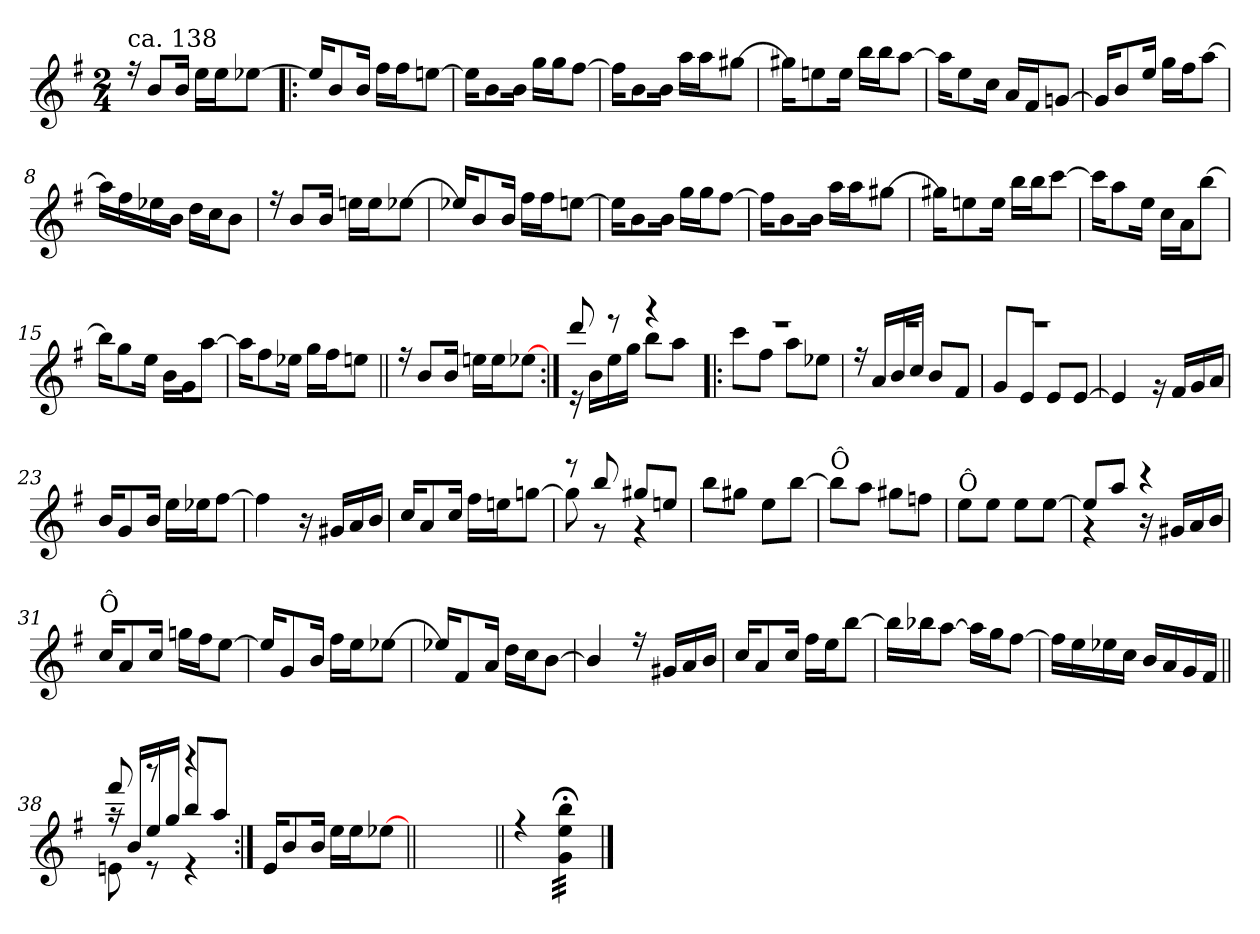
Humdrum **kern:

**kern
*part1
*staff1
*clefG2
*k[f#]
*G:
*M2/4
=1
*^
!LO:TX:a:t=ca. 138	!
16rff	2ryy
8b/L	.
16b/Jk	.
16ee\LL	.
16ee\J	.
[<8ee-X\J	.
=2!|:	=2!|:
16ee-/KL]	2ryy
8b/	.
16b/Jk	.
16ff#\LL	.
16ff#\J	.
[<8een\J	.
=3	=3
16een\KL]	2ryy
8b\	.
16b\Jk	.
16gg\LL	.
16gg\J	.
[<8ff#\J	.
=4	=4
16ff#\KL]	2ryy
8b\	.
16b\Jk	.
16aa\LL	.
16aa\J	.
[<8gg#X\J	.
!!LO:LB:g=z	!!
=5	=5
16gg#X\KL]	2ryy
8een\	.
16ee\Jk	.
16bb\LL	.
16bb\J	.
[<8aa\J	.
=6	=6
16aa\KL]	2ryy
8ee\	.
16cc\Jk	.
16a/LL	.
16f#/J	.
[>8gn/J	.
=7	=7
16g/KL]	2ryy
8b/	.
16ee/Jk	.
16gg\LL	.
16ff#\J	.
[<8aa\J	.
=8	=8
16aa\LL]	2ryy
16ff#\	.
16ee-X\	.
16b\JJ	.
16dd\LL	.
16cc\J	.
8b\J	.
=9	=9
16rff	2ryy
8b/L	.
16b/Jk	.
16een\LL	.
16ee\J	.
[<8ee-X\J	.
!!LO:LB:g=z	!!
=10	=10
16ee-X/KL]	2ryy
8b/	.
16b/Jk	.
16ff#\LL	.
16ff#\J	.
[<8een\J	.
=11	=11
16een\KL]	2ryy
8b\	.
16b\Jk	.
16gg\LL	.
16gg\J	.
[<8ff#\J	.
=12	=12
16ff#\KL]	2ryy
8b\	.
16b\Jk	.
16aa\LL	.
16aa\J	.
[<8gg#X\J	.
=13	=13
16gg#X\KL]	2ryy
8een\	.
16ee\Jk	.
16bb\LL	.
16bb\J	.
[<8ccc\J	.
!!LO:LB:g=z	!!
=14	=14
16ccc\KL]	2ryy
8aa\	.
16ee\Jk	.
16cc\LL	.
16a\J	.
[<8bb\J	.
=15	=15
16bb\KL]	2ryy
8gg\	.
16ee\Jk	.
16b\LL	.
16g\J	.
[<8aa\J	.
=16	=16
16aa\KL]	2ryy
8ff#\	.
16ee-X\Jk	.
16gg\LL	.
16ff#\J	.
8een\J	.
=17||	=17||
16rff	2ryy
8b/L	.
16b/Jk	.
16een\LL	.
16ee\J	.
[<8ee-X\J	.
!!LO:LB:g=z	!!
=18:|!	=18:|!
*	*^
16re	8ryy	8ddd!/
16b\LL	.	.
16ee\	8ryy	8reee
16gg\JJ	.	.
8bb\L	4ryy	4rfff
8aa\J	.	.
=19!|:	=19!|:	=19!|:
8ccc\L	2ryy	2reee
8ff#\J	.	.
8aa\L	.	.
8ee-X\J	.	.
*	*v	*v
=20	=20
16rff	2reee
16a/LL	.
16b/	.
16cc/JJ	.
8b/L	.
8f#/J	.
=21	=21
*	*^
8g/L	2ryy	2reee
8e/J	.	.
8e/L	.	.
[>8e/J	.	.
*	*v	*v
!!LO:LB:g=z
=22	=22
4e/]	2ryy
16rg	.
16f#/LL	.
16g/	.
16a/JJ	.
=23	=23
16b/KL	2ryy
8g/	.
16b/Jk	.
16ee\LL	.
16ee-X\J	.
[<8ff#\J	.
=24	=24
4ff#\]	2ryy
16ra	.
16g#X/LL	.
16a/	.
16b/JJ	.
=25	=25
16cc/KL	2ryy
8a/	.
16cc/Jk	.
16ff#\LL	.
16een\J	.
[<8ggn\J	.
!!LO:LB:g=z	!!
=26	=26
*	*^
8gg\]	8rddd	8ryy
8rg	8bb/	8ryy
4rg	8gg#X/L	4ryy
.	8een/J	.
*	*v	*v
=27	=27
8bb\L	2ryy
8gg#X\J	.
8ee\L	.
[<8bb\J	.
=28	=28
!LO:TX:a:t=Ô	!
8bb\L]	2ryy
8aa\J	.
8gg#X\L	.
8ffn\J	.
=29	=29
!LO:TX:a:t=Ô	!
8ee\L	2ryy
8ee\J	.
8ee\L	.
[<8ee\J	.
!!LO:LB:g=z	!!
=30	=30
*	*^
4rf	8ee/L]	2ryy
.	8aa/J	.
16r	4rccc	.
16g#X/LL	.	.
16a/	.	.
16b/JJ	.	.
*	*v	*v
=31	=31
!LO:TX:a:t=Ô	!
16cc/KL	2ryy
8a/	.
16cc/Jk	.
16ggn\LL	.
16ff#\J	.
[<8ee\J	.
=32	=32
16ee/KL]	2ryy
8g/	.
16b/Jk	.
16ff#\LL	.
16ee\J	.
[<8ee-X\J	.
=33	=33
16ee-X/KL]	2ryy
8f#/	.
16a/Jk	.
16dd\LL	.
16cc\J	.
[<8b\J	.
!!LO:PB:g=z	!!
=34	=34
4b/]	2ryy
16rff	.
16g#X/LL	.
16a/	.
16b/JJ	.
=35	=35
16cc/KL	2ryy
8a/	.
16cc/Jk	.
16ff#\LL	.
16ee\J	.
[<8bb\J	.
=36	=36
16bb\LL]	2ryy
16bb-X\J	.
[<8aa\J	.
16aa\LL]	.
16gg\J	.
[<8ff#\J	.
=37	=37
16ff#\LL]	2ryy
16ee\	.
16ee-X\	.
16cc\JJ	.
16b/LL	.
16a/	.
16g/	.
16f#/JJ	.
!!LO:LB:g=z	!!
=38||	=38||
*^	*^
8en\	16rgg	2ryy	8fff#!/
.	16b/LL	.	.
8re	16ee/	.	8rbbb
.	16gg/JJ	.	.
4re	8bb/L	.	4rdddd
.	8aa/J	.	.
*	*v	*v	*v
=38X381:|!	=38X381:|!
16e/KL	2ryy
8b/	.
16b/Jk	.
16ee\LL	.
16ee\J	.
[<8ee-X\J	.
*v	*v
=39||
2ryy
=40||
*^
4rff	2ryy
*tremolo	*
32g\;< 32ee\;< 32bb\;<LLL	.
32g\;< 32ee\;< 32bb\;<	.
32g\;< 32ee\;< 32bb\;<	.
32g\;< 32ee\;< 32bb\;<	.
32g\;< 32ee\;< 32bb\;<	.
32g\;< 32ee\;< 32bb\;<	.
32g\;< 32ee\;< 32bb\;<	.
32g\;< 32ee\;< 32bb\;<JJJ	.
*Xtremolo	*
*v	*v
==
*-
